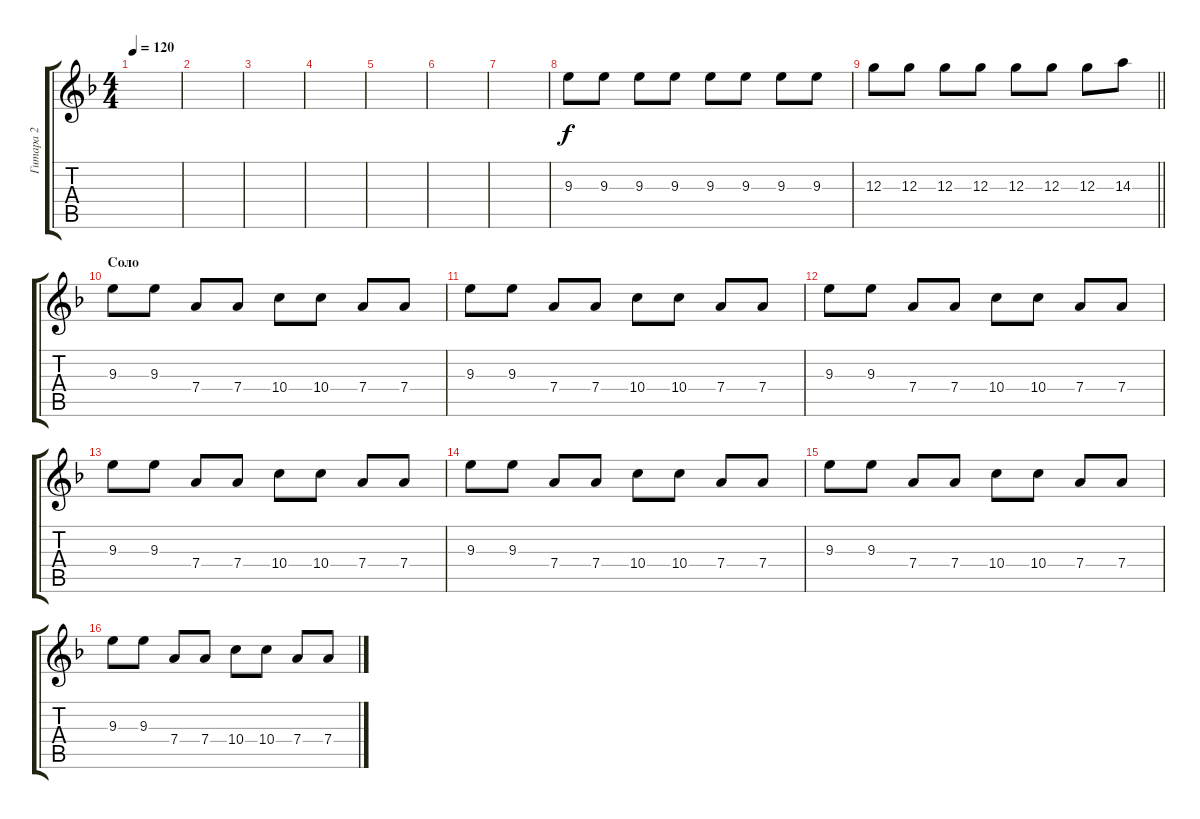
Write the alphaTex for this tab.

\track ("Гитара 2" "Гитара 2") {instrument distortionguitar}
\staff {score tabs}
\tuning (E4 B3 G3 D3 A2 E2) {hide}
\ts (4 4)
\tempo 120
\clef g2
\ks f
|
|
|
|
|
|
|
9.3.8 9.3.8 9.3.8 9.3.8 9.3.8 9.3.8 9.3.8 9.3.8 |
\barLineRight lightlight
12.3.8 12.3.8 12.3.8 12.3.8 12.3.8 12.3.8 12.3.8 14.3.8 |
\section ("" "Соло")
9.3.8 9.3.8 7.4.8 7.4.8 10.4.8 10.4.8 7.4.8 7.4.8 |
9.3.8 9.3.8 7.4.8 7.4.8 10.4.8 10.4.8 7.4.8 7.4.8 |
9.3.8 9.3.8 7.4.8 7.4.8 10.4.8 10.4.8 7.4.8 7.4.8 |
9.3.8 9.3.8 7.4.8 7.4.8 10.4.8 10.4.8 7.4.8 7.4.8 |
9.3.8 9.3.8 7.4.8 7.4.8 10.4.8 10.4.8 7.4.8 7.4.8 |
9.3.8 9.3.8 7.4.8 7.4.8 10.4.8 10.4.8 7.4.8 7.4.8 |
9.3.8 9.3.8 7.4.8 7.4.8 10.4.8 10.4.8 7.4.8 7.4.8
